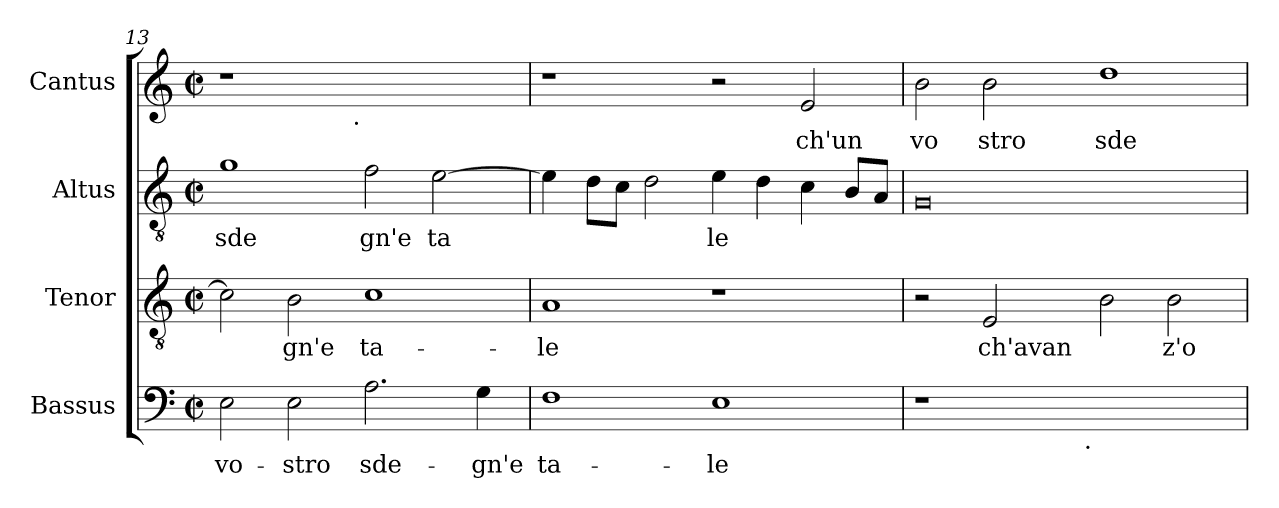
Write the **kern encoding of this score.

**kern	**text	**kern	**text	**kern	**text	**kern	**text
*part4	*part4	*part3	*part3	*part2	*part2	*part1	*part1
*staff4	*staff4	*staff3	*staff3	*staff2	*staff2	*staff1	*staff1
*I"Bassus	*	*I"Tenor	*	*I"Altus	*	*I"Cantus	*
*clefF4	*	*clefGv2	*	*clefGv2	*	*clefG2	*
*k[]	*	*k[]	*	*k[]	*	*k[]	*
*C:	*	*C:	*	*C:	*	*C:	*
*M2/2	*	*M2/2	*	*M2/2	*	*M2/2	*
*met(c|)	*	*met(c|)	*	*met(c|)	*	*met(c|)	*
=13	=13	=13	=13	=13	=13	=13	=13
!	!LO:LY:b:cj	!	!LO:LY:b:cj	!	!LO:LY:b:cj	!	!
*	*	*	*	*	*	*^	*
2E\	vo-	2c\]	--	1g	sde	1r	2ryy	.
!	!LO:LY:b:cj	!	!LO:LY:b:cj	!	!	!	!	!
2E\	-stro	2B\	-gn'e	.	.	.	4...ryy	.
!	!	!	!	!	!	!	!LO:TX:b:t=.	!
.	.	.	.	.	.	.	1ryy	.
!	!LO:LY:b:cj	!	!LO:LY:b:cj	!	!LO:LY:b:cj	!	!	!
2.A\	sde-	1c	ta-	2f\	gn'e	1ryy	.	.
!	!	!	!	!	!LO:LY:b:cj	!	!	!
.	.	.	.	[>2e\	ta	.	.	.
!	!LO:LY:b:cj	!	!	!	!	!	!	!
4G\	-gn'e	.	.	.	.	.	.	.
.	.	.	.	.	.	.	32ryy	.
=14	=14	=14	=14	=14	=14	=14	=14	=14
!	!LO:LY:b:cj	!	!LO:LY:b:cj	!	!LO:LY:b:cj	!	!	!
*	*	*	*	*	*	*v	*v	*
1F	ta-	1A	-le	4e\]	.	1r	.
!	!	!	!	!	!LO:LY:b:cj	!	!
.	.	.	.	8d\L	.	.	.
!	!	!	!	!	!LO:LY:b:cj	!	!
.	.	.	.	8c\J	.	.	.
!	!	!	!	!	!LO:LY:b:cj	!	!
.	.	.	.	2d\	.	.	.
!	!LO:LY:b:cj	!	!	!	!LO:LY:b:cj	!	!
1E	-le	1r	.	4e\	le	2r	.
!	!	!	!	!	!LO:LY:b:cj	!	!
.	.	.	.	4d\	.	.	.
!	!	!	!	!	!LO:LY:b:cj	!	!LO:LY:b:cj
.	.	.	.	4c\	.	2e/	ch'un
!	!	!	!	!	!LO:LY:b:cj	!	!
.	.	.	.	8B/L	.	.	.
!	!	!	!	!	!LO:LY:b:cj	!	!
.	.	.	.	8A/J	.	.	.
=15	=15	=15	=15	=15	=15	=15	=15
!	!	!	!	!	!LO:LY:b:cj	!	!LO:LY:b:cj
*^	*	*	*	*	*	*	*
1r	2ryy	.	2r	.	0G	.	2b\	vo
!	!	!	!	!LO:LY:b:cj	!	!	!	!LO:LY:b:cj
.	4ryy	.	2E/	ch'avan-	.	.	2b\	stro
.	8ryy	.	.	.	.	.	.	.
.	16ryy	.	.	.	.	.	.	.
.	64ryy	.	.	.	.	.	.	.
!	!LO:TX:b:t=.	!	!	!	!	!	!	!
.	1ryy	.	.	.	.	.	.	.
!	!	!	!	!LO:LY:b:cj	!	!	!	!LO:LY:b:cj
1ryy	.	.	2B\	--	.	.	1dd	sde
!	!	!	!	!LO:LY:b:cj	!	!	!	!
.	.	.	2B\	-z'o-	.	.	.	.
.	32.ryy	.	.	.	.	.	.	.
*v	*v	*	*	*	*	*	*	*
=	=	=	=	=	=	=	=
*-	*-	*-	*-	*-	*-	*-	*-
